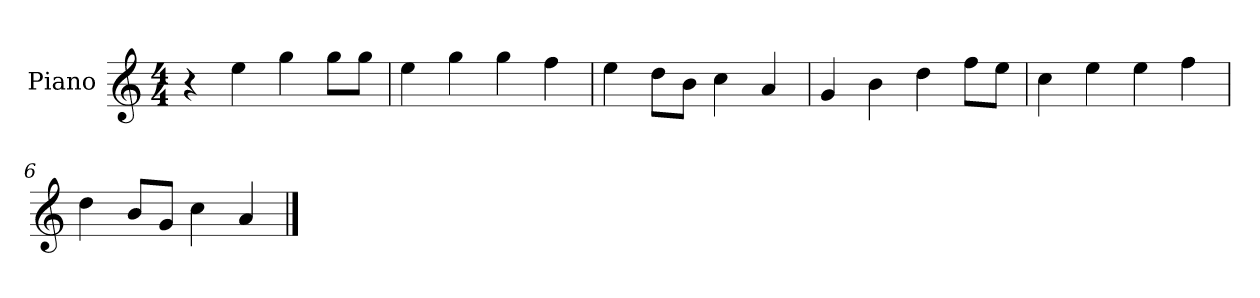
**kern
*part1
*staff1
*I"Piano
*I'P-no
*clefG2
*k[]
*M4/4
*MM90
=1
4r
4ee\
4gg\
8gg\L
8gg\J
=2
4ee\
4gg\
4gg\
4ff\
=3
4ee\
8dd\L
8b\J
4cc\
4a/
=4
4g/
4b\
4dd\
8ff\L
8ee\J
=5
4cc\
4ee\
4ee\
4ff\
=6
4dd\
8b/L
8g/J
4cc\
4a/
==
*-
